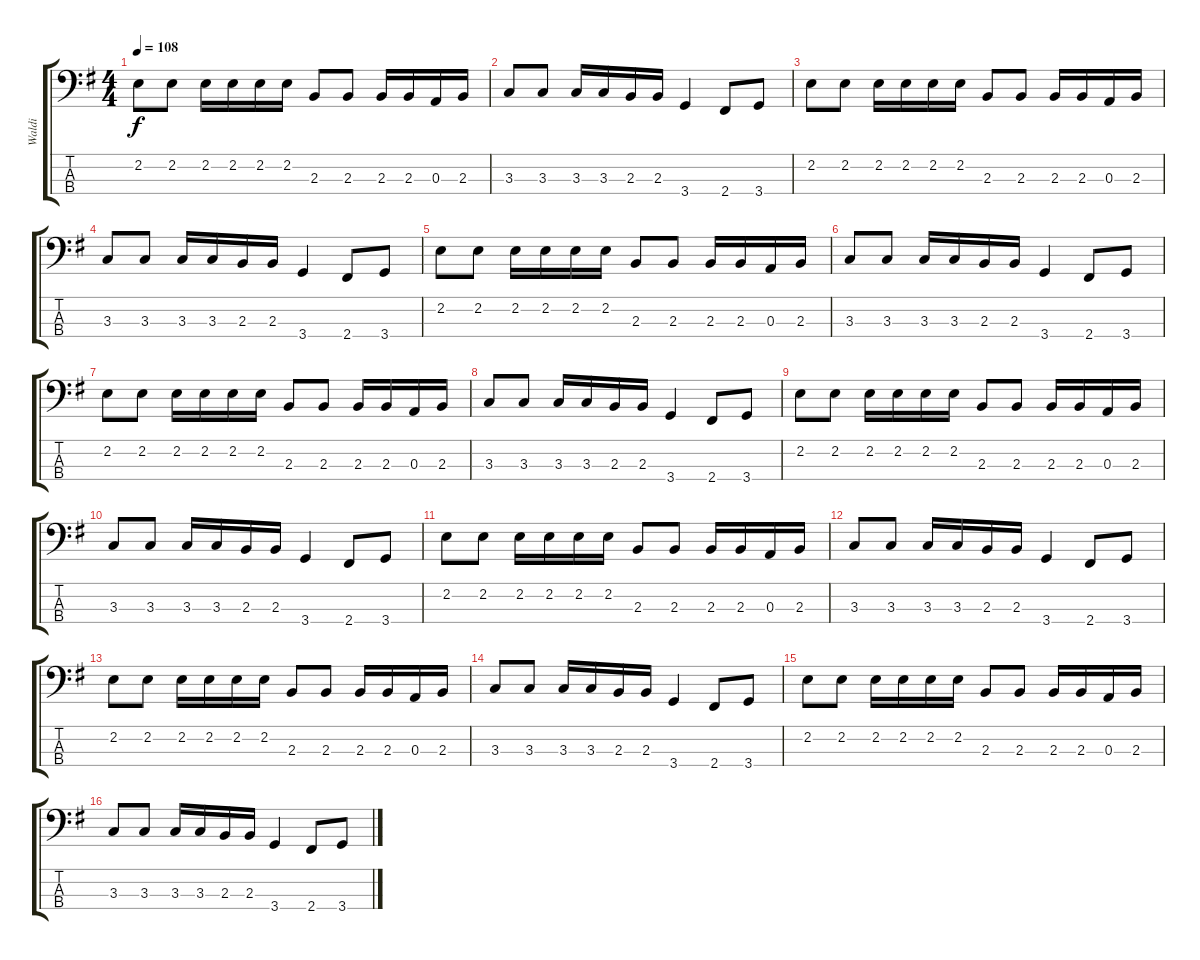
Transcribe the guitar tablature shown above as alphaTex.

\track ("Waldi" "Waldi") {instrument electricbasspick}
\staff {score tabs}
\tuning (G2 D2 A1 E1) {hide}
\ts (4 4)
\tempo 108
\clef f4
\ks g
2.2.8{dy f} 2.2.8 2.2.16 2.2.16 2.2.16 2.2.16 2.3.8 2.3.8 2.3.16 2.3.16 0.3.16 2.3.16 |
3.3.8 3.3.8 3.3.16 3.3.16 2.3.16 2.3.16 3.4.4 2.4.8 3.4.8 |
2.2.8 2.2.8 2.2.16 2.2.16 2.2.16 2.2.16 2.3.8 2.3.8 2.3.16 2.3.16 0.3.16 2.3.16 |
3.3.8 3.3.8 3.3.16 3.3.16 2.3.16 2.3.16 3.4.4 2.4.8 3.4.8 |
2.2.8 2.2.8 2.2.16 2.2.16 2.2.16 2.2.16 2.3.8 2.3.8 2.3.16 2.3.16 0.3.16 2.3.16 |
3.3.8 3.3.8 3.3.16 3.3.16 2.3.16 2.3.16 3.4.4 2.4.8 3.4.8 |
2.2.8 2.2.8 2.2.16 2.2.16 2.2.16 2.2.16 2.3.8 2.3.8 2.3.16 2.3.16 0.3.16 2.3.16 |
3.3.8 3.3.8 3.3.16 3.3.16 2.3.16 2.3.16 3.4.4 2.4.8 3.4.8 |
2.2.8 2.2.8 2.2.16 2.2.16 2.2.16 2.2.16 2.3.8 2.3.8 2.3.16 2.3.16 0.3.16 2.3.16 |
3.3.8 3.3.8 3.3.16 3.3.16 2.3.16 2.3.16 3.4.4 2.4.8 3.4.8 |
2.2.8 2.2.8 2.2.16 2.2.16 2.2.16 2.2.16 2.3.8 2.3.8 2.3.16 2.3.16 0.3.16 2.3.16 |
3.3.8 3.3.8 3.3.16 3.3.16 2.3.16 2.3.16 3.4.4 2.4.8 3.4.8 |
2.2.8 2.2.8 2.2.16 2.2.16 2.2.16 2.2.16 2.3.8 2.3.8 2.3.16 2.3.16 0.3.16 2.3.16 |
3.3.8 3.3.8 3.3.16 3.3.16 2.3.16 2.3.16 3.4.4 2.4.8 3.4.8 |
2.2.8 2.2.8 2.2.16 2.2.16 2.2.16 2.2.16 2.3.8 2.3.8 2.3.16 2.3.16 0.3.16 2.3.16 |
3.3.8 3.3.8 3.3.16 3.3.16 2.3.16 2.3.16 3.4.4 2.4.8 3.4.8
